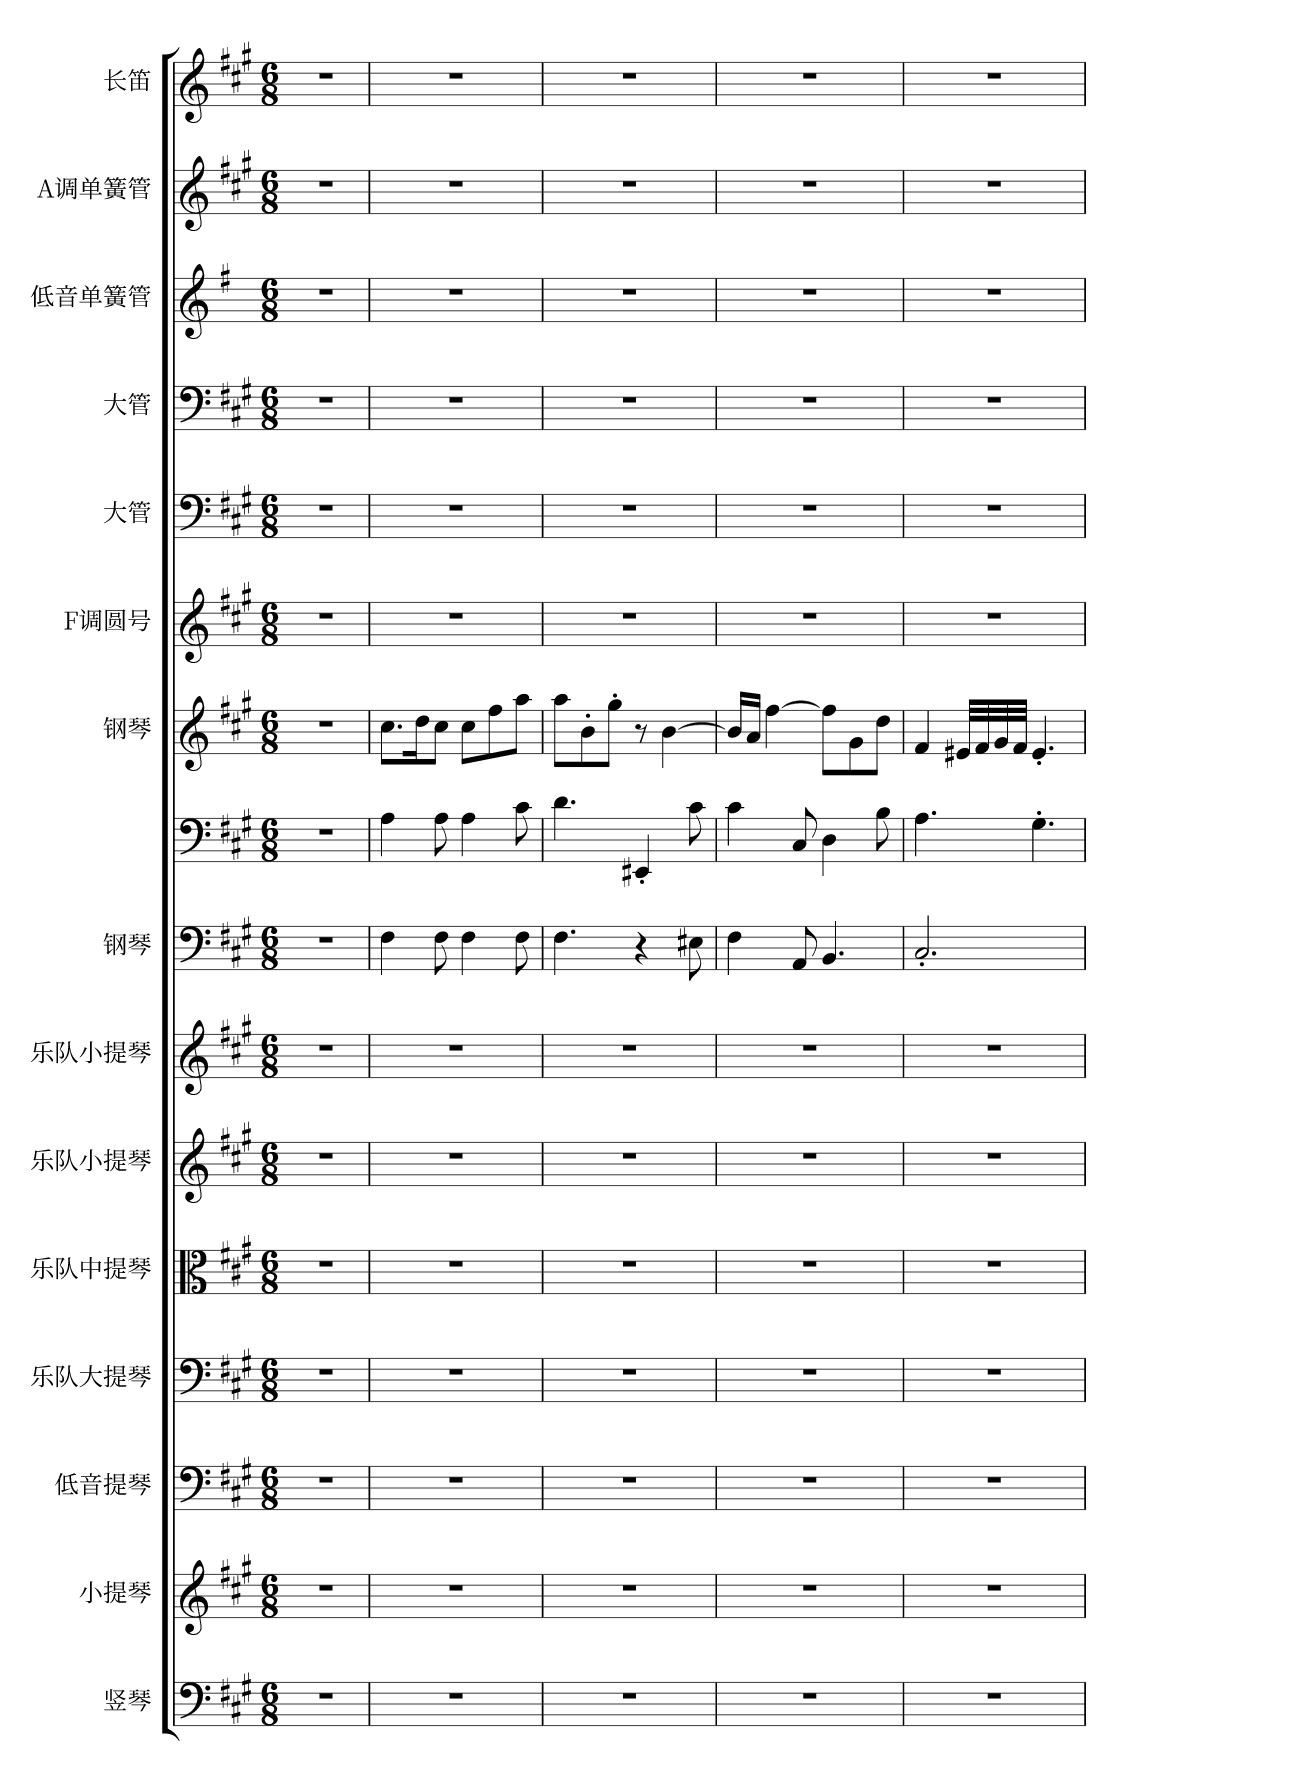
**kern	**kern	**kern	**kern	**kern	**kern	**kern	**kern	**kern	**kern	**kern	**kern	**kern	**kern	**kern	**kern
*part15	*part14	*part13	*part12	*part11	*part10	*part9	*part8	*part8	*part7	*part6	*part5	*part4	*part3	*part2	*part1
*staff16	*staff15	*staff14	*staff13	*staff12	*staff11	*staff10	*staff9	*staff8	*staff7	*staff6	*staff5	*staff4	*staff3	*staff2	*staff1
*I"竖琴	*I"小提琴	*I"低音提琴	*I"乐队大提琴	*I"乐队中提琴	*I"乐队小提琴	*I"乐队小提琴	*I"钢琴	*	*I"钢琴	*I"F调圆号	*I"大管	*I"大管	*I"低音单簧管	*I"A调单簧管	*I"长笛
*clefF4	*clefG2	*clefF4	*clefF4	*clefC3	*clefG2	*clefG2	*clefF4	*clefF4	*clefG2	*clefG2	*clefF4	*clefF4	*clefG2	*clefG2	*clefG2
*	*	*ITrd7c12	*	*	*	*	*	*	*	*ITrd4c7	*	*	*ITrd8c14	*ITrd2c3	*
*k[f#c#g#]	*k[f#c#g#]	*k[f#c#g#]	*k[f#c#g#]	*k[f#c#g#]	*k[f#c#g#]	*k[f#c#g#]	*k[f#c#g#]	*k[f#c#g#]	*k[f#c#g#]	*k[f#c#]	*k[f#c#g#]	*k[f#c#g#]	*k[f#]	*k[f#c#g#d#a#e#]	*k[f#c#g#]
*M6/8	*M6/8	*M6/8	*M6/8	*M6/8	*M6/8	*M6/8	*M6/8	*M6/8	*M6/8	*M6/8	*M6/8	*M6/8	*M6/8	*M6/8	*M6/8
*MM80	*MM80	*MM80	*MM80	*MM80	*MM80	*MM80	*MM80	*MM80	*MM80	*MM80	*MM80	*MM80	*MM80	*MM80	*MM80
=1	=1	=1	=1	=1	=1	=1	=1	=1	=1	=1	=1	=1	=1	=1	=1
2.r	2.r	2.r	2.r	2.r	2.r	2.r	2.r	2.r	2.r	2.r	2.r	2.r	2.r	2.r	2.r
=2	=2	=2	=2	=2	=2	=2	=2	=2	=2	=2	=2	=2	=2	=2	=2
*	*	*	*	*	*	*	*	*	*	*	*	*	*	*	*MM40
2.r	2.r	2.r	2.r	2.r	2.r	2.r	4F#\	4A\	8.cc#\L	2.r	2.r	2.r	2.r	2.r	2.r
.	.	.	.	.	.	.	.	.	16dd\K	.	.	.	.	.	.
.	.	.	.	.	.	.	8F#\	8A\	8cc#\J	.	.	.	.	.	.
.	.	.	.	.	.	.	4F#\	4A\	8cc#\L	.	.	.	.	.	.
.	.	.	.	.	.	.	.	.	8ff#\	.	.	.	.	.	.
.	.	.	.	.	.	.	8F#\	8c#\	8aa\J	.	.	.	.	.	.
=3	=3	=3	=3	=3	=3	=3	=3	=3	=3	=3	=3	=3	=3	=3	=3
2.r	2.r	2.r	2.r	2.r	2.r	2.r	4.F#\	4.d\	8aa\L	2.r	2.r	2.r	2.r	2.r	2.r
.	.	.	.	.	.	.	.	.	8b'\	.	.	.	.	.	.
.	.	.	.	.	.	.	.	.	8gg#'\J	.	.	.	.	.	.
.	.	.	.	.	.	.	4r	4EE#X'/	8r	.	.	.	.	.	.
.	.	.	.	.	.	.	.	.	[4b\	.	.	.	.	.	.
.	.	.	.	.	.	.	8E#X\	8c#\	.	.	.	.	.	.	.
=4	=4	=4	=4	=4	=4	=4	=4	=4	=4	=4	=4	=4	=4	=4	=4
2.r	2.r	2.r	2.r	2.r	2.r	2.r	4F#\	4c#\	16b/LL]	2.r	2.r	2.r	2.r	2.r	2.r
.	.	.	.	.	.	.	.	.	16a/JJ	.	.	.	.	.	.
.	.	.	.	.	.	.	.	.	[4ff#\	.	.	.	.	.	.
.	.	.	.	.	.	.	8AA/	8C#/	.	.	.	.	.	.	.
.	.	.	.	.	.	.	4.BB/	4D\	8ff#\L]	.	.	.	.	.	.
.	.	.	.	.	.	.	.	.	8g#\	.	.	.	.	.	.
.	.	.	.	.	.	.	.	8B\	8dd\J	.	.	.	.	.	.
=5	=5	=5	=5	=5	=5	=5	=5	=5	=5	=5	=5	=5	=5	=5	=5
2.r	2.r	2.r	2.r	2.r	2.r	2.r	2.C#'/	4.A\	4f#/	2.r	2.r	2.r	2.r	2.r	2.r
.	.	.	.	.	.	.	.	.	32e#X/LLL	.	.	.	.	.	.
.	.	.	.	.	.	.	.	.	32f#/	.	.	.	.	.	.
.	.	.	.	.	.	.	.	.	32g#/	.	.	.	.	.	.
.	.	.	.	.	.	.	.	.	32f#/JJJ	.	.	.	.	.	.
.	.	.	.	.	.	.	.	4.G#'\	4.e#'/	.	.	.	.	.	.
=	=	=	=	=	=	=	=	=	=	=	=	=	=	=	=
*-	*-	*-	*-	*-	*-	*-	*-	*-	*-	*-	*-	*-	*-	*-	*-
